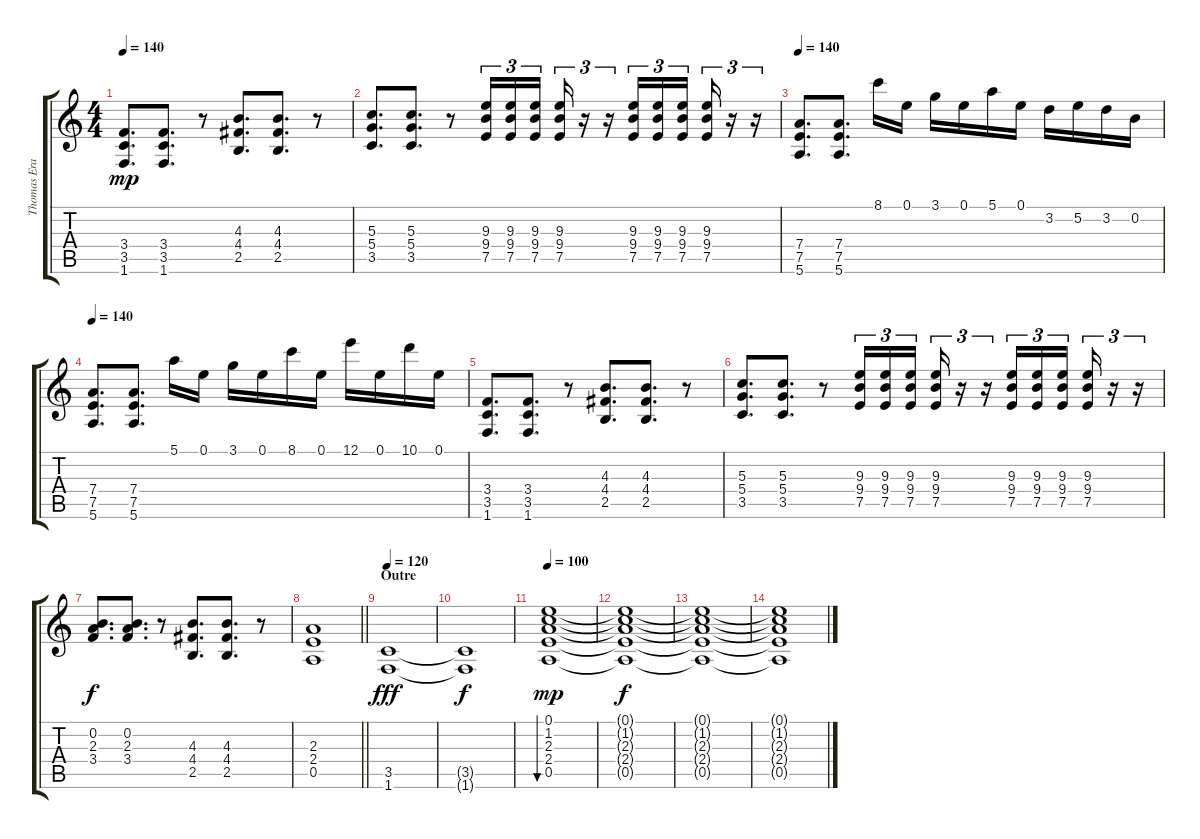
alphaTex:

\track ("Thomas Erak" "Thomas Era") {instrument distortionguitar}
\staff {score tabs}
\tuning (E4 B3 G3 D3 A2 E2) {hide}
\ts (4 4)
\tempo 140
\clef g2
\ks c
(3.4 3.5 1.6).8{d dy mp} (3.4 3.5 1.6).8{d} r.8 (4.3 4.4 2.5).8{d} (4.3 4.4 2.5).8{d} r.8 |
(5.3 5.4 3.5).8{d} (5.3 5.4 3.5).8{d} r.8 (9.3 9.4 7.5).16{tu (3 2)} (9.3 9.4 7.5).16{tu (3 2)} (9.3 9.4 7.5).16{tu (3 2) beam splitsecondary} (9.3 9.4 7.5).16{tu (3 2)} r.16{tu (3 2)} r.16{tu (3 2)} (9.3 9.4 7.5).16{tu (3 2)} (9.3 9.4 7.5).16{tu (3 2)} (9.3 9.4 7.5).16{tu (3 2) beam splitsecondary} (9.3 9.4 7.5).16{tu (3 2)} r.16{tu (3 2)} r.16{tu (3 2)} |
\tempo 140
(7.4 7.5 5.6).8{d balance 16} (7.4 7.5 5.6).8{d} 8.1.16 0.1.16 3.1.16 0.1.16 5.1.16 0.1.16 3.2.16 5.2.16 3.2.16 0.2.16 |
\tempo 140
(7.4 7.5 5.6).8{d} (7.4 7.5 5.6).8{d} 5.1.16 0.1.16 3.1.16 0.1.16 8.1.16 0.1.16 12.1.16 0.1.16 10.1.16 0.1.16 |
(3.4 3.5 1.6).8{d} (3.4 3.5 1.6).8{d} r.8 (4.3 4.4 2.5).8{d} (4.3 4.4 2.5).8{d} r.8 |
(5.3 5.4 3.5).8{d} (5.3 5.4 3.5).8{d} r.8 (9.3 9.4 7.5).16{tu (3 2)} (9.3 9.4 7.5).16{tu (3 2)} (9.3 9.4 7.5).16{tu (3 2) beam splitsecondary} (9.3 9.4 7.5).16{tu (3 2)} r.16{tu (3 2)} r.16{tu (3 2)} (9.3 9.4 7.5).16{tu (3 2)} (9.3 9.4 7.5).16{tu (3 2)} (9.3 9.4 7.5).16{tu (3 2) beam splitsecondary} (9.3 9.4 7.5).16{tu (3 2)} r.16{tu (3 2)} r.16{tu (3 2)} |
(0.2 2.3 3.4).8{d dy f balance 8} (0.2 2.3 3.4).8{d} r.8 (4.3 4.4 2.5).8{d} (4.3 4.4 2.5).8{d} r.8 |
\barLineRight lightlight
(2.3 2.4 0.5).1 |
\section ("" "Outre")
\tempo 120
(3.5 1.6).1{dy fff balance 8} |
(3.5{t} 1.6{t}).1{dy f} |
\tempo 100
(0.1 1.2 2.3 2.4 0.5).1{bu 480 dy mp balance 8} |
(0.1{t} 1.2{t} 2.3{t} 2.4{t} 0.5{t}).1{dy f} |
(0.1{t} 1.2{t} 2.3{t} 2.4{t} 0.5{t}).1 |
(0.1{t} 1.2{t} 2.3{t} 2.4{t} 0.5{t}).1
